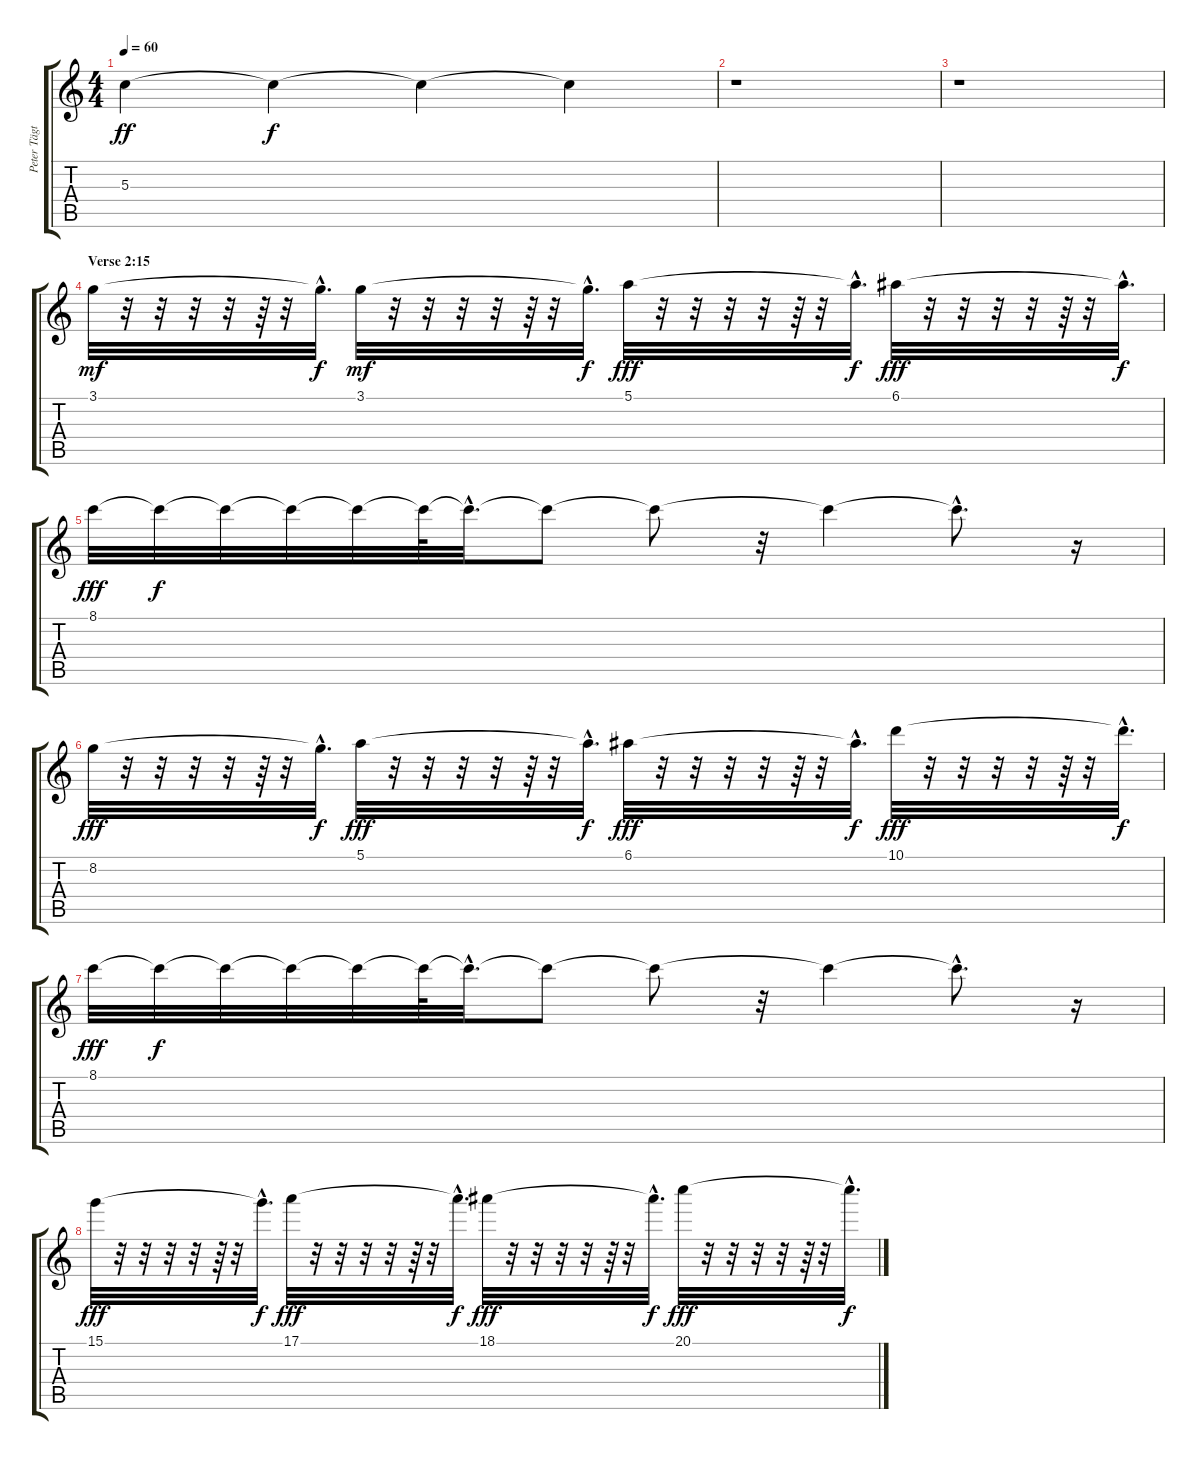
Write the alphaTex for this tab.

\track ("Peter Tägtgren (Verse + Solo)" "Peter Tägt") {instrument overdrivenguitar}
\staff {score tabs}
\tuning (E4 B3 G3 D3 A2 E2) {hide}
\ts (4 4)
\tempo 60
\clef g2
\ks c
5.3.4{dy ff volume 13} 5.3{t}.4{dy f volume 9} 5.3{t}.4 5.3{t}.4 |
r.1 |
r.1 |
\section ("" "Verse 2:15")
3.1.32{dy mf volume 3} r.32{volume 6} r.32{volume 8} r.32{volume 9} r.32{volume 10} r.64{volume 11} r.32 3.1{hac t}.32{d dy f volume 0} 3.1.32{dy mf volume 3} r.32{volume 6} r.32{volume 8} r.32{volume 9} r.32{volume 10} r.64{volume 11} r.32 3.1{hac t}.32{d dy f volume 0} 5.1.32{dy fff volume 3} r.32{volume 6} r.32{volume 8} r.32{volume 9} r.32{volume 10} r.64{volume 11} r.32 5.1{hac t}.32{d dy f volume 0} 6.1.32{dy fff volume 3} r.32{volume 6} r.32{volume 8} r.32{volume 9} r.32{volume 10} r.64{volume 11} r.32 6.1{hac t}.32{d dy f volume 0} |
8.1.32{dy fff volume 3} 8.1{t}.32{dy f volume 6} 8.1{t}.32{volume 8} 8.1{t}.32{volume 9} 8.1{t}.32{volume 10} 8.1{t}.64{volume 11} 8.1{hac t}.32{d} 8.1{t}.8 8.1{t}.8{volume 6} r.32 8.1{t}.4 8.1{hac t}.8{d} r.16{volume 0} |
8.2.32{dy fff volume 3} r.32{volume 6} r.32{volume 8} r.32{volume 9} r.32{volume 10} r.64{volume 11} r.32 8.2{hac t}.32{d dy f volume 0} 5.1.32{dy fff volume 3} r.32{volume 6} r.32{volume 8} r.32{volume 9} r.32{volume 10} r.64{volume 11} r.32 5.1{hac t}.32{d dy f volume 0} 6.1.32{dy fff volume 3} r.32{volume 6} r.32{volume 8} r.32{volume 9} r.32{volume 10} r.64{volume 11} r.32 6.1{hac t}.32{d dy f volume 0} 10.1.32{dy fff volume 3} r.32{volume 6} r.32{volume 8} r.32{volume 9} r.32{volume 10} r.64{volume 11} r.32 10.1{hac t}.32{d dy f volume 0} |
8.1.32{dy fff volume 3} 8.1{t}.32{dy f volume 6} 8.1{t}.32{volume 8} 8.1{t}.32{volume 9} 8.1{t}.32{volume 10} 8.1{t}.64{volume 11} 8.1{hac t}.32{d} 8.1{t}.8 8.1{t}.8{volume 6} r.32 8.1{t}.4 8.1{hac t}.8{d} r.16{volume 0} |
15.1.32{dy fff volume 3} r.32{volume 6} r.32{volume 8} r.32{volume 9} r.32{volume 10} r.64{volume 11} r.32 15.1{hac t}.32{d dy f volume 0} 17.1.32{dy fff volume 3} r.32{volume 6} r.32{volume 8} r.32{volume 9} r.32{volume 10} r.64{volume 11} r.32 17.1{hac t}.32{d dy f volume 0} 18.1.32{dy fff volume 3} r.32{volume 6} r.32{volume 8} r.32{volume 9} r.32{volume 10} r.64{volume 11} r.32 18.1{hac t}.32{d dy f volume 0} 20.1.32{dy fff volume 3} r.32{volume 6} r.32{volume 8} r.32{volume 9} r.32{volume 10} r.64{volume 11} r.32 20.1{hac t}.32{d dy f volume 0}
